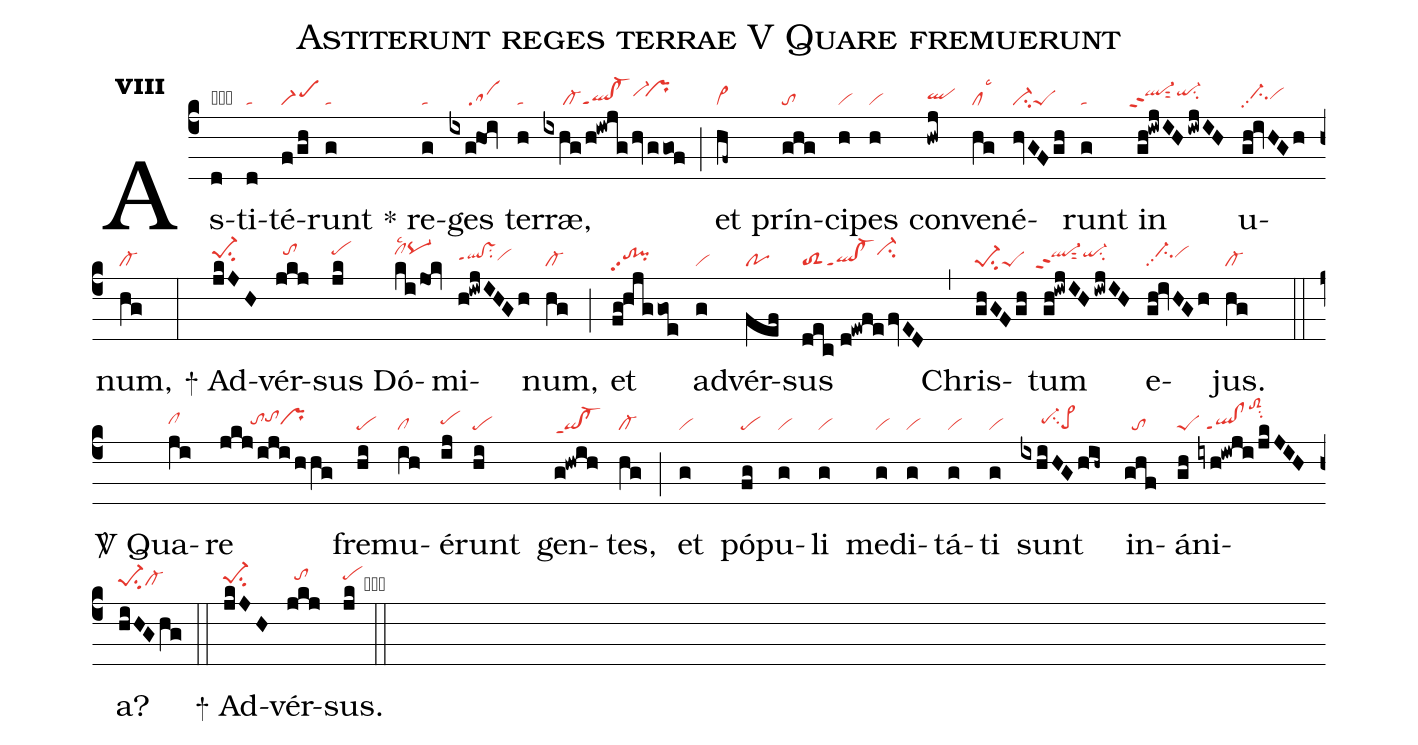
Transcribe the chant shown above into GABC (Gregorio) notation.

name:Astiterunt reges terrae V Quare fremuerunt;
office-part:re;
mode:8;
nabc-lines:1;
%%
initial-style: 1;
name:Astiterunt reges terrae;
mode: 8;
office-part: Responsorium;
annotation: Resp.;
annotation: viii;
nabc-lines:1;
%%
(c4) As(d|obta)ti(d|ta)té(f/gh|scM1)runt(g|ta) <sp>*</sp> re(g|ta)ges(ixg@hoi|/////sa) ter(h|ta)ræ,(ixhg/h!iwjg/hv/ggof|/////cl-ql!cl-ppt1vi-hi`prhi) (;) et(hf~|vi>) prín(ghg|to)ci(h|vi)pes(h|vi) con(hwj|qlhh)ve(hg|cllsc3)né(hvGFgh|ci-peS)runt(g|ta) in(gh!iwjIH/iwjIH|``ql-hippt2sut2qi-hisu2) u(gh!ivHGh|//ci-hhpp2vihh)num,(hg|cl-) (:)
<sp>+</sp> Ad(jkJH|pe-1hisu2)vér(jkj|//tohj)sus(jk|pehj) Dó(kijok|clhjlsc2pq-hj)mi(h!iwjIHGh|qlhh!vshhppt1su2vihh)num,(hg|cl-) (;) et(fg!hjggoe|tohh!pihhpp2) ad(g|vi)vér(fef|po)sus(dec//d!ewfefvED|toS2ql!cl-ppt1ci-hj) (,) Chris(ghGFgh|pe-1su2peS)tum(gh!iwjIH/iwjIH|``ql-hippt2sut2qi-hisu2) e(gh!ivHGh|//ci-hipp2vihi)jus.(hg|cl-) (::)

<sp>V/</sp> Qua(ji|clhh)re(jkjijihhg|////////tohhtohiprhh) fre(hi|pe)mu(ih|cl)é(ij|pehh)runt(hi|pe) gen(g!hwih|qi!cl-ppt1)tes,(hg|cl-) (;) et(g|vi) pó(fg|pe)pu(g|vi)li(g|vi) me(g|vi)di(g|vi)tá(g|vi)ti(g|vi) sunt(ixhiHGhih~|/////pe-hhsu2pe>hg) in(ghf|//to)á(gh|peS)ni(iyh!iwji/jkJIH|//ql!clppt1toS2hmsu2)a?(hiHGhg|pe-1hhsu2cl-hh) (::)
<sp>+</sp> Ad(jkJH|pe-1hisu2)vér(jkj|//tohj)sus.(jk|pehjcb) (::)
